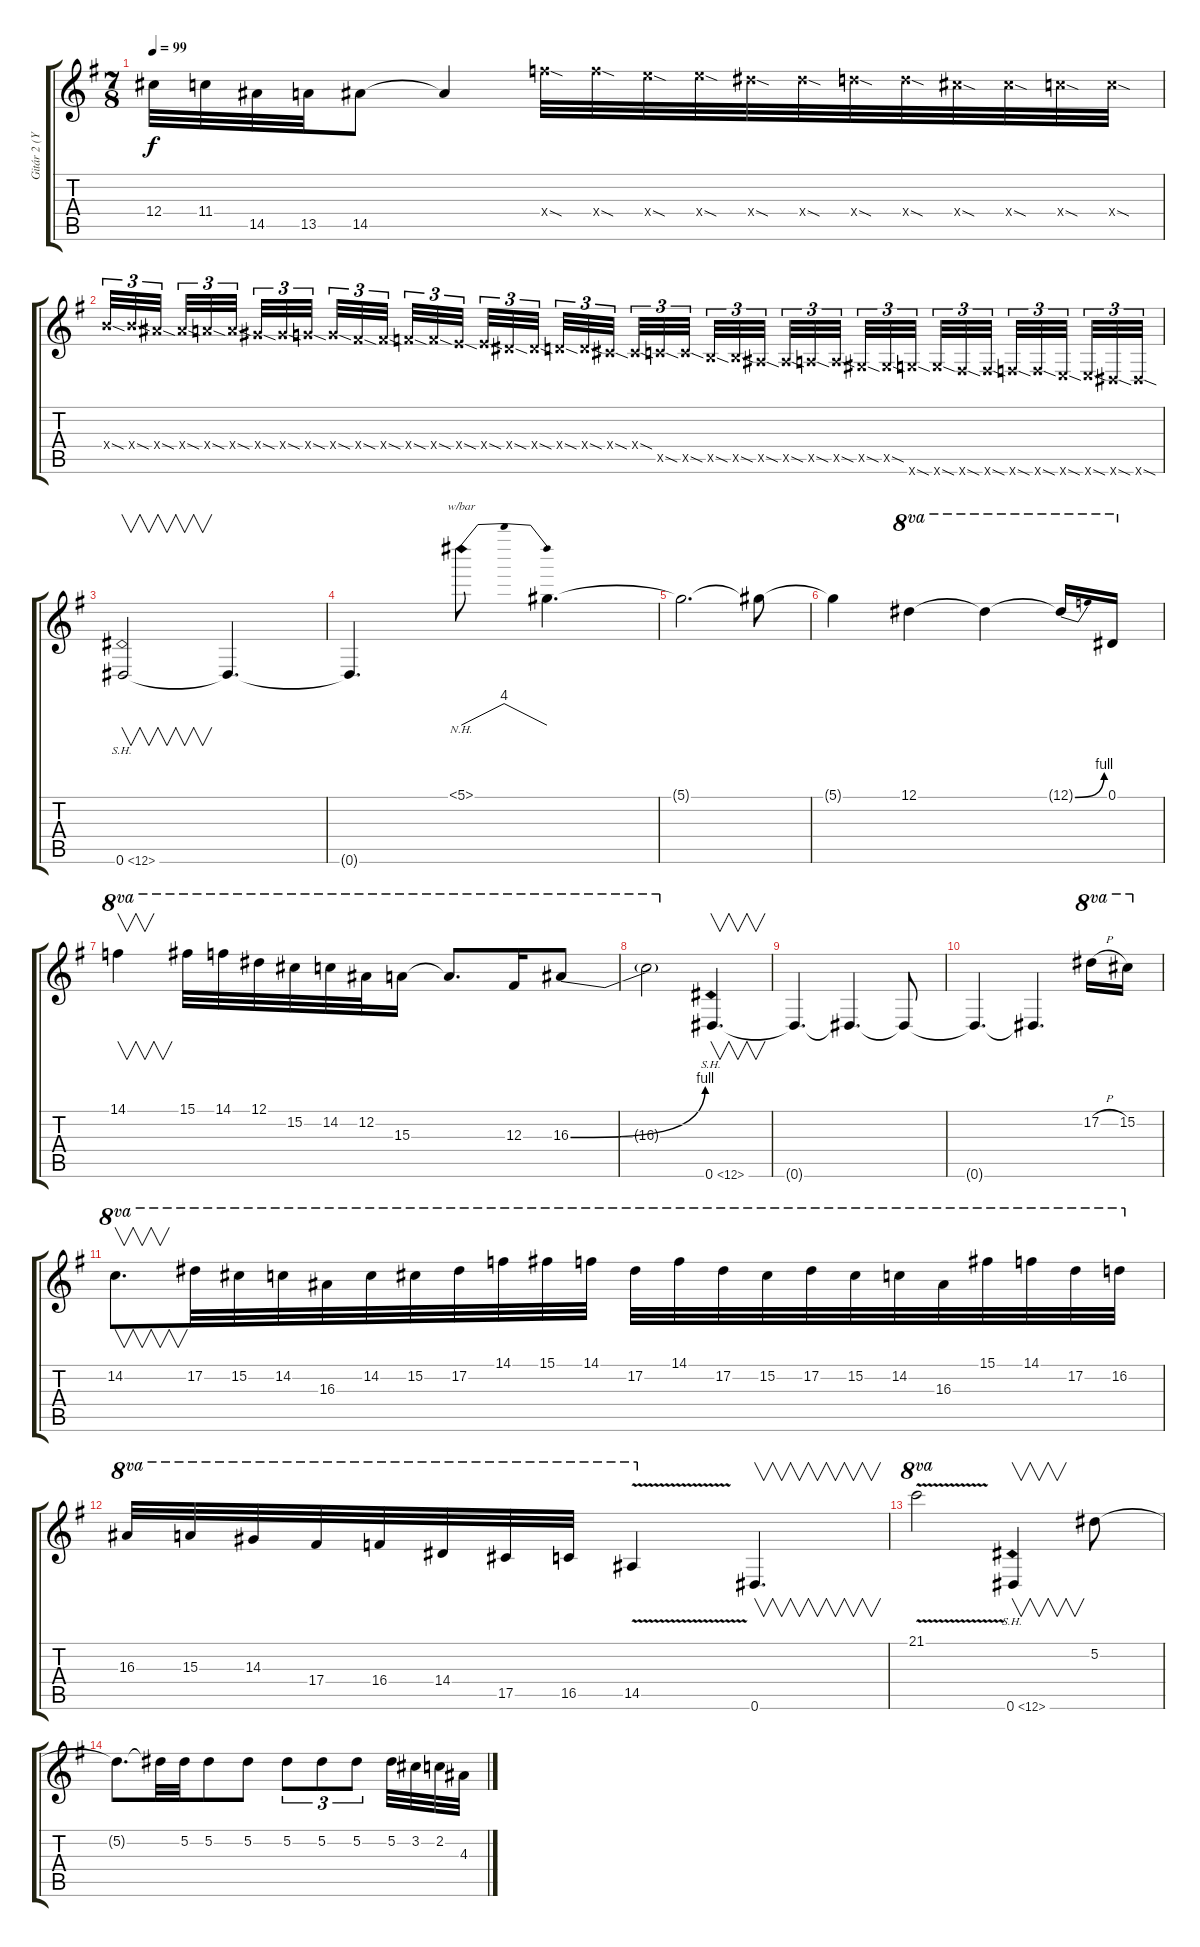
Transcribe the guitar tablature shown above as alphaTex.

\track ("Gitár 2 (Yngwie Malmsteen)" "Gitár 2 (Y") {instrument distortionguitar}
\staff {score tabs}
\tuning (Eb4 Bb3 Gb3 Db3 Ab2 Eb2) {hide}
\ts (7 8)
\tempo 99
\clef g2
\ks g
12.4.32{dy f} 11.4.32 14.5.32 13.5.32{beam merge} 14.5.8 14.5{t}.4 16.4{sod x}.32 16.4{sod x}.32 15.4{sod x}.32 15.4{sod x}.32 14.4{sod x}.32 14.4{sod x}.32 13.4{sod x}.32 13.4{sod x}.32 12.4{sod x}.32 12.4{sod x}.32 11.4{sod x}.32 11.4{sod x}.32 |
10.4{sod x}.32{tu (3 2)} 10.4{sod x}.32{tu (3 2)} 9.4{sod x}.32{tu (3 2) beam splitsecondary} 9.4{sod x}.32{tu (3 2)} 8.4{sod x}.32{tu (3 2)} 8.4{sod x}.32{tu (3 2)} 7.4{sod x}.32{tu (3 2)} 7.4{sod x}.32{tu (3 2)} 6.4{sod x}.32{tu (3 2) beam splitsecondary} 6.4{sod x}.32{tu (3 2)} 5.4{sod x}.32{tu (3 2)} 5.4{sod x}.32{tu (3 2)} 4.4{sod x}.32{tu (3 2)} 4.4{sod x}.32{tu (3 2)} 3.4{sod x}.32{tu (3 2) beam splitsecondary} 3.4{sod x}.32{tu (3 2)} 2.4{sod x}.32{tu (3 2)} 2.4{sod x}.32{tu (3 2)} 1.4{sod x}.32{tu (3 2)} 1.4{sod x}.32{tu (3 2)} 0.4{sod x}.32{tu (3 2) beam splitsecondary} 0.4{sod x}.32{tu (3 2)} 4.5{sod x}.32{tu (3 2)} 4.5{sod x}.32{tu (3 2)} 3.5{sod x}.32{tu (3 2)} 3.5{sod x}.32{tu (3 2)} 2.5{sod x}.32{tu (3 2) beam splitsecondary} 2.5{sod x}.32{tu (3 2)} 1.5{sod x}.32{tu (3 2)} 1.5{sod x}.32{tu (3 2)} 0.5{sod x}.32{tu (3 2)} 0.5{sod x}.32{tu (3 2)} 4.6{sod x}.32{tu (3 2) beam splitsecondary} 4.6{sod x}.32{tu (3 2)} 3.6{sod x}.32{tu (3 2)} 3.6{sod x}.32{tu (3 2)} 2.6{sod x}.32{tu (3 2)} 2.6{sod x}.32{tu (3 2)} 1.6{sod x}.32{tu (3 2) beam splitsecondary} 1.6{sod x}.32{tu (3 2)} 0.6{sod x}.32{tu (3 2)} 0.6{sod x}.32{tu (3 2)} |
0.6{sh 12}.2{v} 0.6{t}.4{d} |
0.6{t}.4{d} 5.1{nh}.8{tbe (dip default 0 0 30 16 60 0)} 5.1{t}.4{d} |
5.1{t}.2{d} 5.1{t}.8 |
5.1{t}.4 12.1.4{ot 8va volume 11} 12.1{t}.4{ot 8va} 12.1{be (bend 0 0 60 4) t}.16{ot 8va} 0.1.16{ot 8va} |
14.1.4{v ot 8va} 15.1.32{ot 8va} 14.1.32{ot 8va} 12.1.32{ot 8va} 15.2.32{ot 8va beam merge} 14.2.32{ot 8va} 12.2.32{ot 8va} 15.3.16{ot 8va} 15.3{t}.8{d ot 8va beam merge} 12.3.16{ot 8va} 16.3{be (bend 0 0 60 4)}.8{ot 8va} |
16.3{t}.2{ot 8va} 0.6{sh 12}.4{v d} |
0.6{t}.4{d} 0.6{t}.4{d} 0.6{t}.8 |
0.6{t}.4{d} 0.6{t}.4{d} 17.2{h}.16{ot 8va} 15.2.16{ot 8va} |
14.2.8{v d ot 8va volume 6 beam merge} 17.2.32{ot 8va} 15.2.32{ot 8va} 14.2.32{ot 8va} 16.3.32{ot 8va} 14.2.32{ot 8va} 15.2.32{ot 8va beam merge} 17.2.32{ot 8va} 14.1.32{ot 8va} 15.1.32{ot 8va} 14.1.32{ot 8va} 17.2.32{ot 8va} 14.1.32{ot 8va} 17.2.32{ot 8va} 15.2.32{ot 8va beam merge} 17.2.32{ot 8va} 15.2.32{ot 8va} 14.2.32{ot 8va} 16.3.32{ot 8va} 15.1.32{ot 8va} 14.1.32{ot 8va} 17.2.32{ot 8va} 16.2.32{ot 8va} |
16.3.32{ot 8va} 15.3.32{ot 8va} 14.3.32{ot 8va} 17.4.32{ot 8va beam merge} 16.4.32{ot 8va} 14.4.32{ot 8va} 17.5.32{ot 8va} 16.5.32{ot 8va} 14.5{v}.4{ot 8va} 0.6.4{v d} |
21.1{v}.2{ot 8va} 0.6{sh 12}.4{v} 5.2.8 |
5.2{t}.8{d beam merge} 5.2{t}.32 5.2.32 5.2.8{beam merge} 5.2.8 5.2.8{tu (3 2)} 5.2.8{tu (3 2) beam merge} 5.2.8{tu (3 2)} 5.2.32 3.2.32 2.2.32 4.3.32
